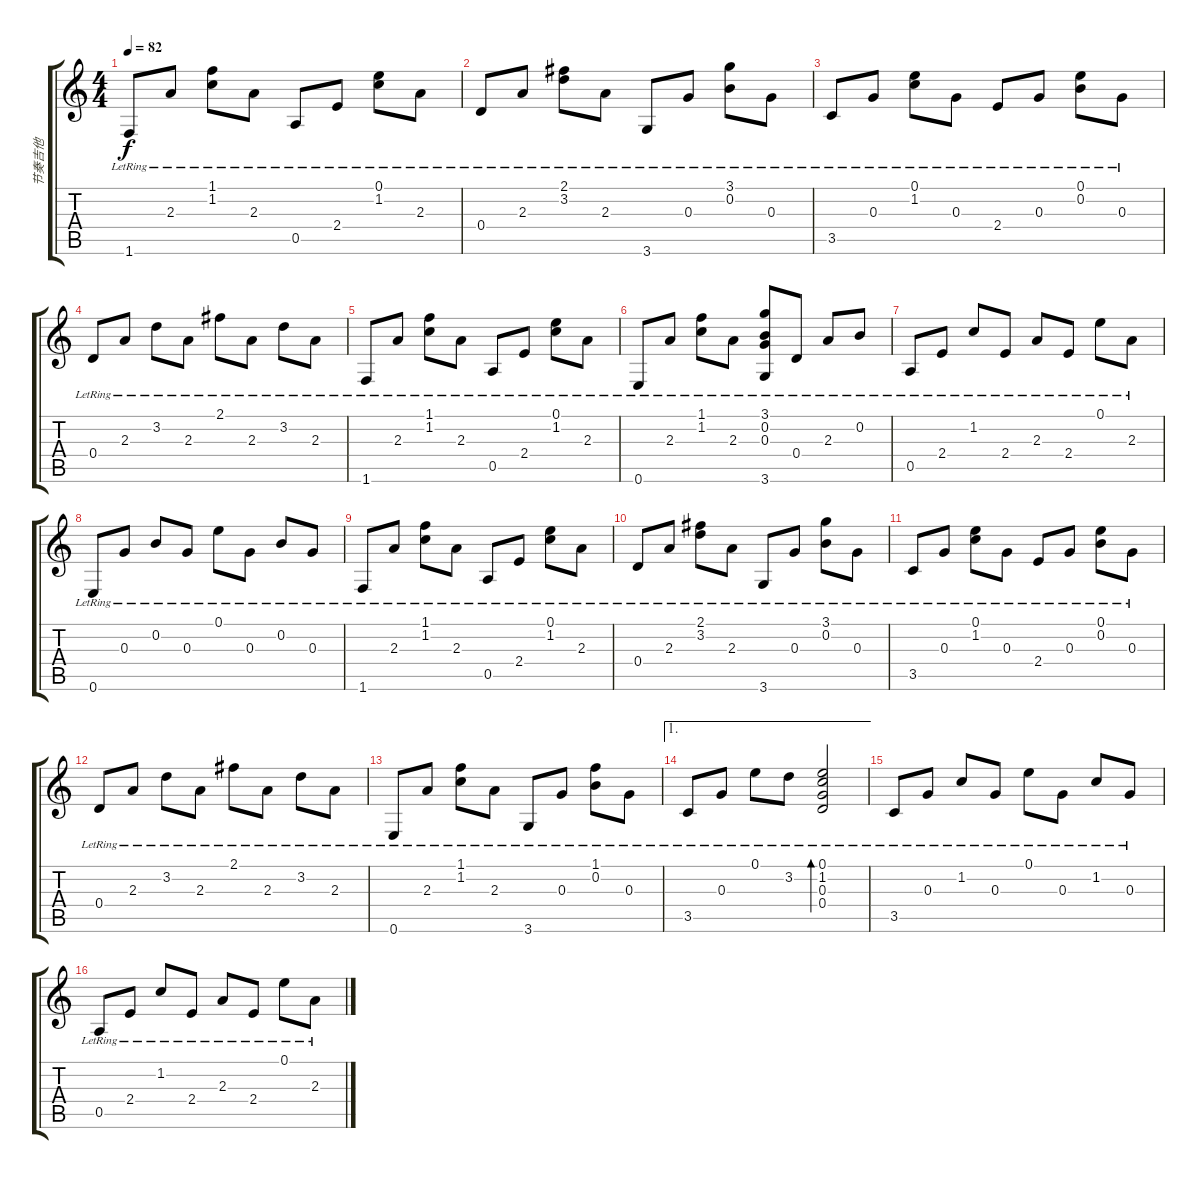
\track ("节奏吉他" "节奏吉他") {instrument acousticguitarsteel}
\staff {score tabs}
\tuning (E4 B3 G3 D3 A2 E2) {hide}
\ts (4 4)
\tempo 82
\clef g2
\ks c
1.6{lr}.8{dy f} 2.3{lr}.8 (1.1{lr} 1.2{lr}).8 2.3{lr}.8 0.5{lr}.8 2.4{lr}.8 (0.1{lr} 1.2{lr}).8 2.3{lr}.8 |
0.4{lr}.8 2.3{lr}.8 (2.1{lr} 3.2{lr}).8 2.3{lr}.8 3.6{lr}.8 0.3{lr}.8 (3.1{lr} 0.2{lr}).8 0.3{lr}.8 |
3.5{lr}.8 0.3{lr}.8 (0.1{lr} 1.2{lr}).8 0.3{lr}.8 2.4{lr}.8 0.3{lr}.8 (0.1{lr} 0.2{lr}).8 0.3{lr}.8 |
0.4{lr}.8 2.3{lr}.8 3.2{lr}.8 2.3{lr}.8 2.1{lr}.8 2.3{lr}.8 3.2{lr}.8 2.3{lr}.8 |
1.6{lr}.8 2.3{lr}.8 (1.1{lr} 1.2{lr}).8 2.3{lr}.8 0.5{lr}.8 2.4{lr}.8 (0.1{lr} 1.2{lr}).8 2.3{lr}.8 |
0.6{lr}.8 2.3{lr}.8 (1.1{lr} 1.2{lr}).8 2.3{lr}.8 (3.1{lr} 0.2{lr} 0.3{lr} 3.6{lr}).8 0.4{lr}.8 2.3{lr}.8 0.2{lr}.8 |
0.5{lr}.8 2.4{lr}.8 1.2{lr}.8 2.4{lr}.8 2.3{lr}.8 2.4{lr}.8 0.1{lr}.8 2.3{lr}.8 |
0.6{lr}.8 0.3{lr}.8 0.2{lr}.8 0.3{lr}.8 0.1{lr}.8 0.3{lr}.8 0.2{lr}.8 0.3{lr}.8 |
1.6{lr}.8 2.3{lr}.8 (1.1{lr} 1.2{lr}).8 2.3{lr}.8 0.5{lr}.8 2.4{lr}.8 (0.1{lr} 1.2{lr}).8 2.3{lr}.8 |
0.4{lr}.8 2.3{lr}.8 (2.1{lr} 3.2{lr}).8 2.3{lr}.8 3.6{lr}.8 0.3{lr}.8 (3.1{lr} 0.2{lr}).8 0.3{lr}.8 |
3.5{lr}.8 0.3{lr}.8 (0.1{lr} 1.2{lr}).8 0.3{lr}.8 2.4{lr}.8 0.3{lr}.8 (0.1{lr} 0.2{lr}).8 0.3{lr}.8 |
0.4{lr}.8 2.3{lr}.8 3.2{lr}.8 2.3{lr}.8 2.1{lr}.8 2.3{lr}.8 3.2{lr}.8 2.3{lr}.8 |
0.6{lr}.8 2.3{lr}.8 (1.1{lr} 1.2{lr}).8 2.3{lr}.8 3.6{lr}.8 0.3{lr}.8 (1.1{lr} 0.2{lr}).8 0.3{lr}.8 |
\ae 1
3.5{lr}.8 0.3{lr}.8 0.1{lr}.8 3.2{lr}.8 (0.1{lr} 1.2{lr} 0.3{lr} 0.4{lr}).2{bd 480} |
3.5{lr}.8 0.3{lr}.8 1.2{lr}.8 0.3{lr}.8 0.1{lr}.8 0.3{lr}.8 1.2{lr}.8 0.3{lr}.8 |
0.5{lr}.8 2.4{lr}.8 1.2{lr}.8 2.4{lr}.8 2.3{lr}.8 2.4{lr}.8 0.1{lr}.8 2.3{lr}.8
